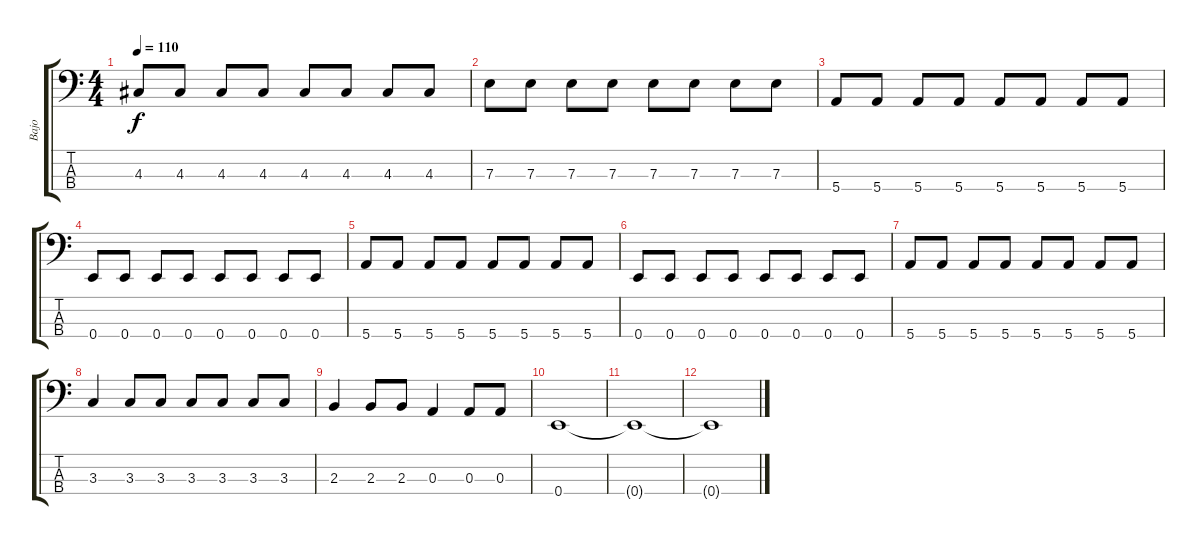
\track ("Bajo" "Bajo") {instrument electricbassfinger}
\staff {score tabs}
\tuning (G2 D2 A1 E1) {hide}
\ts (4 4)
\tempo 110
\clef f4
\ks c
4.3.8{dy f} 4.3.8 4.3.8 4.3.8 4.3.8 4.3.8 4.3.8 4.3.8 |
7.3.8 7.3.8 7.3.8 7.3.8 7.3.8 7.3.8 7.3.8 7.3.8 |
5.4.8 5.4.8 5.4.8 5.4.8 5.4.8 5.4.8 5.4.8 5.4.8 |
0.4.8 0.4.8 0.4.8 0.4.8 0.4.8 0.4.8 0.4.8 0.4.8 |
5.4.8 5.4.8 5.4.8 5.4.8 5.4.8 5.4.8 5.4.8 5.4.8 |
0.4.8 0.4.8 0.4.8 0.4.8 0.4.8 0.4.8 0.4.8 0.4.8 |
5.4.8 5.4.8 5.4.8 5.4.8 5.4.8 5.4.8 5.4.8 5.4.8 |
3.3.4 3.3.8 3.3.8 3.3.8 3.3.8 3.3.8 3.3.8 |
2.3.4 2.3.8 2.3.8 0.3.4 0.3.8 0.3.8 |
0.4.1 |
0.4{t}.1 |
0.4{t}.1
